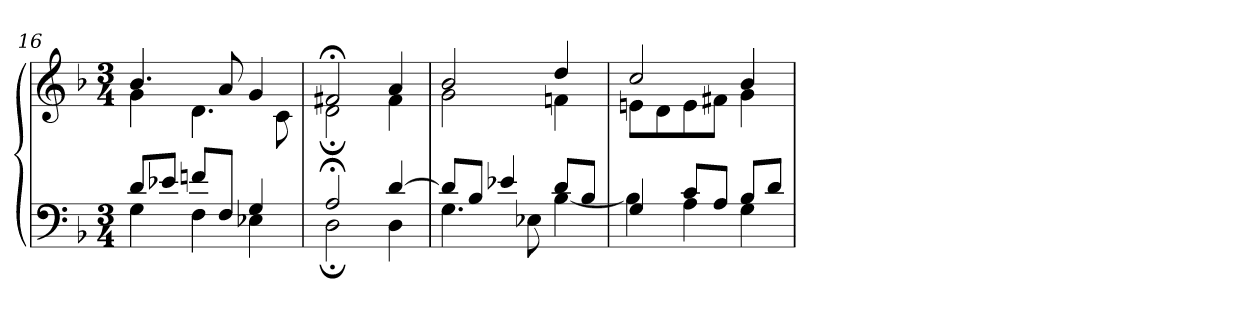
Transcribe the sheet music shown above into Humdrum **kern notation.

**kern	**kern
*part1	*part1
*staff2	*staff1
*clefF4	*clefG2
*k[b-]	*k[b-]
*M3/4	*M3/4
=16	=16
*^	*^
8dL	4G	4.b-	4g
8e-XJ	.	.	.
8fnL	4F	.	4.d
8FJ	.	8a	.
4G	4E-X	4g	.
.	.	.	8c
=17	=17	=17	=17
2A;<	2D;<	2f#X;<	2d;<
[4d	4D	4a	4f#
=18	=18	=18	=18
8dL]	4.G	2b-	2g
8B-J	.	.	.
4e-X	.	.	.
.	8E-X	.	.
8dL	[4B-	4dd	4fn
8B-J	.	.	.
=19	=19	=19	=19
4G	4B-]	2cc	8enL
.	.	.	8d
8cL	4A	.	8e
8AJ	.	.	8f#XJ
8B-L	4G	4b-	4g
8dJ	.	.	.
*v	*v	*	*
*	*v	*v
=	=
*-	*-
